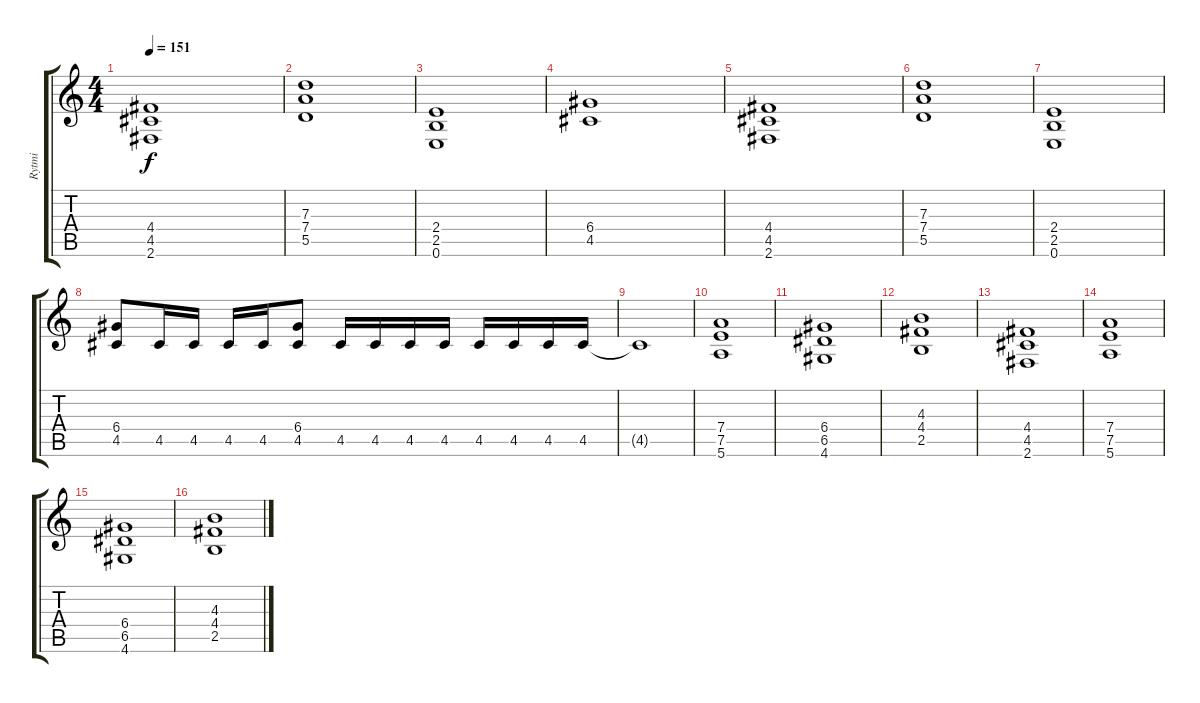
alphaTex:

\track ("Rytmi" "Rytmi") {instrument distortionguitar}
\staff {score tabs}
\tuning (E4 B3 G3 D3 A2 E2) {hide}
\ts (4 4)
\tempo 151
\clef g2
\ks c
(4.4 4.5 2.6).1{dy f} |
(7.3 7.4 5.5).1 |
(2.4 2.5 0.6).1 |
(6.4 4.5).1 |
(4.4 4.5 2.6).1 |
(7.3 7.4 5.5).1 |
(2.4 2.5 0.6).1 |
(6.4 4.5).8 4.5.16 4.5.16 4.5.16 4.5.16 (6.4 4.5).8 4.5.16 4.5.16 4.5.16 4.5.16 4.5.16 4.5.16 4.5.16 4.5.16 |
4.5{t}.1 |
(7.4 7.5 5.6).1 |
(6.4 6.5 4.6).1 |
(4.3 4.4 2.5).1 |
(4.4 4.5 2.6).1 |
(7.4 7.5 5.6).1 |
(6.4 6.5 4.6).1 |
(4.3 4.4 2.5).1
